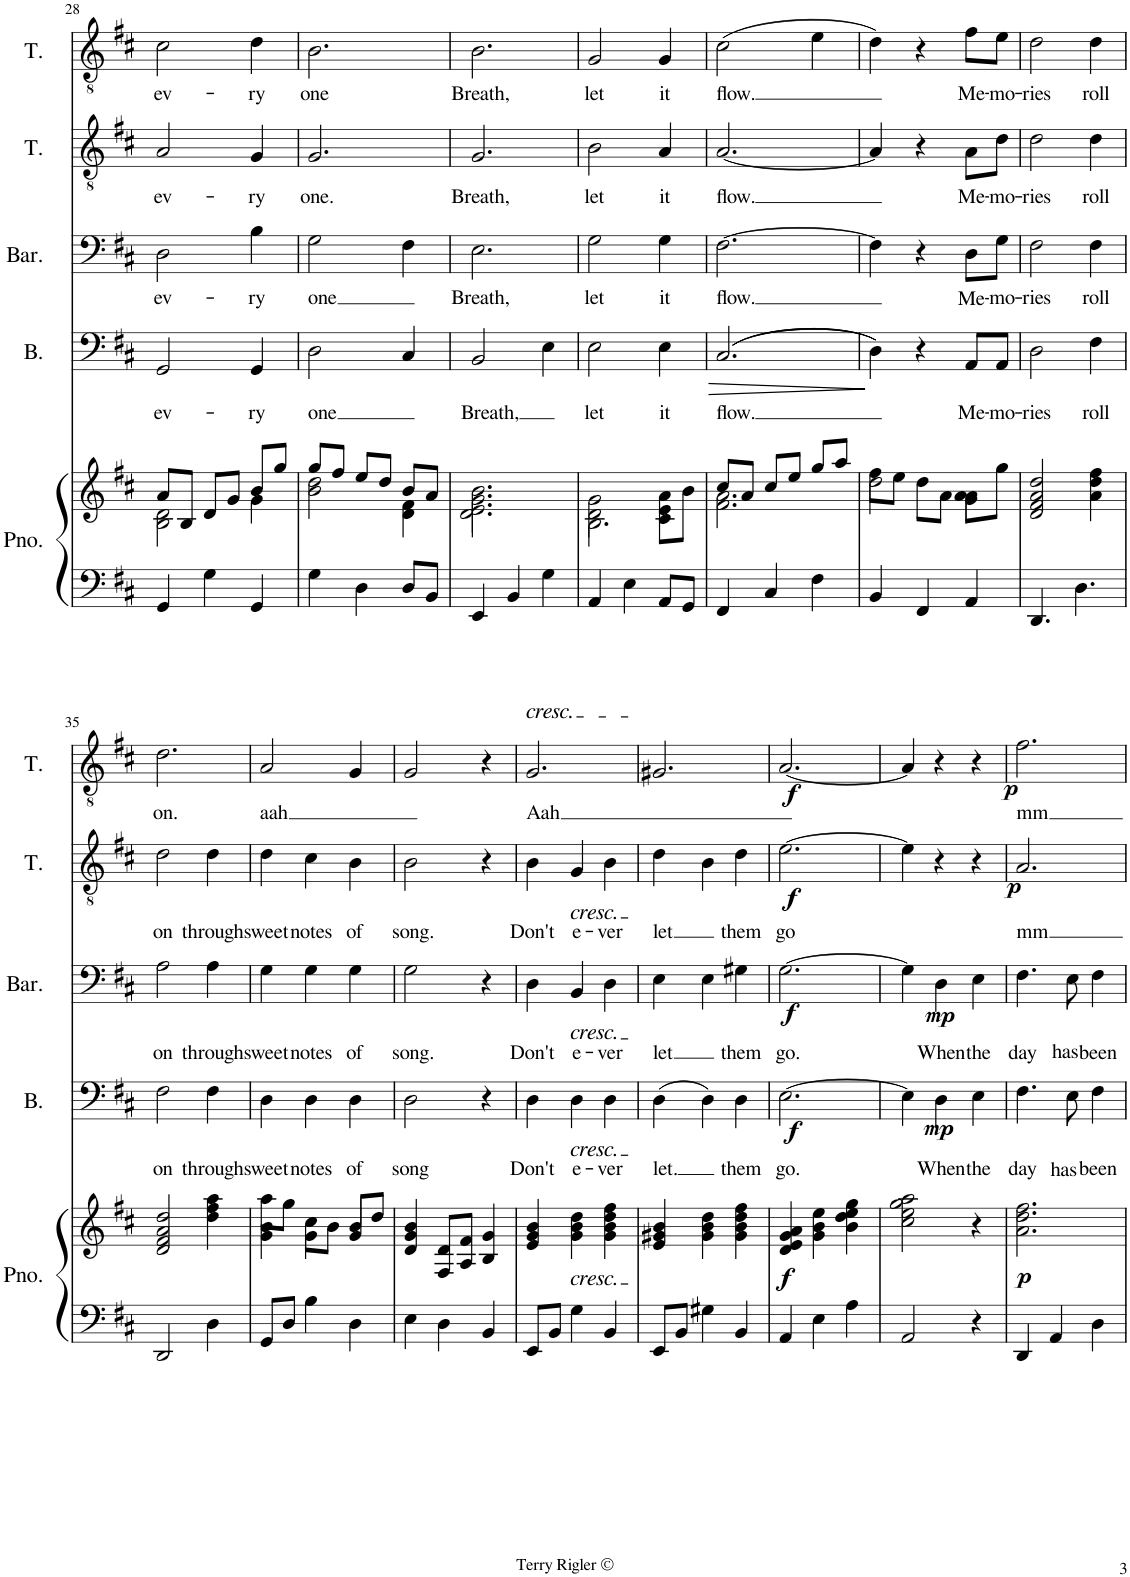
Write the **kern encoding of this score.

**kern	**kern	**dynam	**kern	**text	**dynam	**kern	**text	**dynam	**kern	**text	**dynam	**kern	**text	**dynam
*part5	*part5	*part5	*part4	*part4	*part4	*part3	*part3	*part3	*part2	*part2	*part2	*part1	*part1	*part1
*staff6	*staff5	*staff5/6	*staff4	*staff4	*staff4	*staff3	*staff3	*staff3	*staff2	*staff2	*staff2	*staff1	*staff1	*staff1
*I"Piano	*	*	*I"Bass	*	*	*I"Baritone	*	*	*I"Tenor	*	*	*I"Tenor	*	*
*I'Pno.	*	*	*I'B.	*	*	*I'Bar.	*	*	*I'T.	*	*	*I'T.	*	*
!!LO:PB:g=z
*clefF4	*clefG2	*	*clefF4	*	*	*clefF4	*	*	*clefGv2	*	*	*clefGv2	*	*
*k[f#c#]	*k[f#c#]	*	*k[f#c#]	*	*	*k[f#c#]	*	*	*k[f#c#]	*	*	*k[f#c#]	*	*
*M3/4	*M3/4	*	*M3/4	*	*	*M3/4	*	*	*M3/4	*	*	*M3/4	*	*
=28	=28	=28	=28	=28	=28	=28	=28	=28	=28	=28	=28	=28	=28	=28
*	*^	*	*	*	*	*	*	*	*	*	*	*	*	*
!	!	!	!	!	!LO:LY:b	!	!	!LO:LY:b	!	!	!LO:LY:b	!	!	!LO:LY:b	!
4GG/	2B\ 2d\	8a/L	.	2GG/	ev-	.	2D\	ev-	.	2A/	ev-	.	2c#\	ev-	.
.	.	8B/J	.	.	.	.	.	.	.	.	.	.	.	.	.
4G\	.	8d/L	.	.	.	.	.	.	.	.	.	.	.	.	.
.	.	8g/J	.	.	.	.	.	.	.	.	.	.	.	.	.
!	!	!	!	!	!LO:LY:b	!	!	!LO:LY:b	!	!	!LO:LY:b	!	!	!LO:LY:b	!
4GG/	4g\	8b/L	.	4GG/	-ry	.	4B\	-ry	.	4G/	-ry	.	4d\	-ry	.
.	.	8gg/J	.	.	.	.	.	.	.	.	.	.	.	.	.
=29	=29	=29	=29	=29	=29	=29	=29	=29	=29	=29	=29	=29	=29	=29	=29
!	!	!	!	!	!LO:LY:b	!	!	!LO:LY:b	!	!	!LO:LY:b	!	!	!LO:LY:b	!
4G\	2b\ 2dd\	8gg/L	.	2D\	one	.	2G\	one	.	2.G/	one.	.	2.B\	one	.
.	.	8ff#/J	.	.	.	.	.	.	.	.	.	.	.	.	.
4D\	.	8ee/L	.	.	.	.	.	.	.	.	.	.	.	.	.
.	.	8dd/J	.	.	.	.	.	.	.	.	.	.	.	.	.
8D/L	4d\ 4f#\	8b/L	.	4C#/	.	.	4F#\	.	.	.	.	.	.	.	.
8BB/J	.	8a/J	.	.	.	.	.	.	.	.	.	.	.	.	.
=30	=30	=30	=30	=30	=30	=30	=30	=30	=30	=30	=30	=30	=30	=30	=30
!	!	!	!	!	!LO:LY:b	!	!	!LO:LY:b	!	!	!LO:LY:b	!	!	!LO:LY:b	!
4EE/	2.d\ 2.b\	2.e\ 2.g\	.	2BB/	Breath,	.	2.E\	Breath,	.	2.G/	Breath,	.	2.B\	Breath,	.
4BB/	.	.	.	.	.	.	.	.	.	.	.	.	.	.	.
4G\	.	.	.	4E\	.	.	.	.	.	.	.	.	.	.	.
=31	=31	=31	=31	=31	=31	=31	=31	=31	=31	=31	=31	=31	=31	=31	=31
!	!	!	!	!	!LO:LY:b	!	!	!LO:LY:b	!	!	!LO:LY:b	!	!	!LO:LY:b	!
4AA/	2.B\	2d\ 2g\	.	2E\	let	.	2G\	let	.	2B\	let	.	2G/	let	.
4E\	.	.	.	.	.	.	.	.	.	.	.	.	.	.	.
!	!	!	!	!	!LO:LY:b	!	!	!LO:LY:b	!	!	!LO:LY:b	!	!	!LO:LY:b	!
8AA/L	.	8c#\ 8e\ 8a\L	.	4E\	it	.	4G\	it	.	4A/	it	.	4G/	it	.
8GG/J	.	8b\J	.	.	.	.	.	.	.	.	.	.	.	.	.
=32	=32	=32	=32	=32	=32	=32	=32	=32	=32	=32	=32	=32	=32	=32	=32
!	!	!	!	!	!LO:LY:b	!LO:HP:b	!	!LO:LY:b	!	!	!LO:LY:b	!	!	!LO:LY:b	!
4FF#/	8cc#/L	2.f#\ 2.a\	.	((2.C#/	flow.	>	[2.F#\	flow.	.	[2.A/	flow.	.	(2c#\	flow.	.
.	8a/J	.	.	.	.	.	.	.	.	.	.	.	.	.	.
4C#/	8cc#/L	.	.	.	.	.	.	.	.	.	.	.	.	.	.
.	8ee/J	.	.	.	.	.	.	.	.	.	.	.	.	.	.
4F#\	8gg/L	.	.	.	.	.	.	.	.	.	.	.	4e\	.	.
.	8aa/J	.	.	.	.	.	.	.	.	.	.	.	.	.	.
*	*v	*v	*	*	*	*	*	*	*	*	*	*	*	*	*
.	.	.	.	.	]	.	.	.	.	.	.	.	.	.
=33	=33	=33	=33	=33	=33	=33	=33	=33	=33	=33	=33	=33	=33	=33
*	*^	*	*	*	*	*	*	*	*	*	*	*	*	*
4BB/	2dd\	8ff#\L	.	4D\))	.	.	4F#\]	.	.	4A/]	.	.	4d\)	.	.
.	.	8ee\J	.	.	.	.	.	.	.	.	.	.	.	.	.
4FF#/	.	8dd\L	.	4r	.	.	4r	.	.	4r	.	.	4r	.	.
.	.	8a\J	.	.	.	.	.	.	.	.	.	.	.	.	.
!	!	!	!	!	!LO:LY:b	!	!	!LO:LY:b	!	!	!LO:LY:b	!	!	!LO:LY:b	!
4AA/	4g\ 4a\	8a\L	.	8AA/L	Me-	.	8D\L	Me-	.	8A\L	Me-	.	8f#\L	Me-	.
!	!	!	!	!	!LO:LY:b	!	!	!LO:LY:b	!	!	!LO:LY:b	!	!	!LO:LY:b	!
.	.	8gg\J	.	8AA/J	-mo-	.	8G\J	-mo-	.	8d\J	-mo-	.	8e\J	-mo-	.
=34	=34	=34	=34	=34	=34	=34	=34	=34	=34	=34	=34	=34	=34	=34	=34
!	!	!	!	!	!LO:LY:b	!	!	!LO:LY:b	!	!	!LO:LY:b	!	!	!LO:LY:b	!
*	*v	*v	*	*	*	*	*	*	*	*	*	*	*	*	*
4.DD/	2d/ 2f#/ 2a/ 2dd/	.	2D\	-ries	.	2F#\	-ries	.	2d\	-ries	.	2d\	-ries	.
4.D\	.	.	.	.	.	.	.	.	.	.	.	.	.	.
!	!	!	!	!LO:LY:b	!	!	!LO:LY:b	!	!	!LO:LY:b	!	!	!LO:LY:b	!
.	4a\ 4dd\ 4ff#\	.	4F#\	roll	.	4F#\	roll	.	4d\	roll	.	4d\	roll	.
!!LO:LB:g=z
=35	=35	=35	=35	=35	=35	=35	=35	=35	=35	=35	=35	=35	=35	=35
!	!	!	!	!LO:LY:b	!	!	!LO:LY:b	!	!	!LO:LY:b	!	!	!LO:LY:b	!
2DD/	2d/ 2f#/ 2a/ 2dd/	.	2F#\	on	.	2A\	on	.	2d\	on	.	2.d\	on.	.
!	!	!	!	!LO:LY:b	!	!	!LO:LY:b	!	!	!LO:LY:b	!	!	!	!
4D\	4dd\ 4ff#\ 4aa\	.	4F#\	through	.	4A\	through	.	4d\	through	.	.	.	.
=36	=36	=36	=36	=36	=36	=36	=36	=36	=36	=36	=36	=36	=36	=36
*	*^	*	*	*	*	*	*	*	*	*	*	*	*	*
!	!	!	!	!	!LO:LY:b	!	!	!LO:LY:b	!	!	!LO:LY:b	!	!	!LO:LY:b	!
8GG/L	4g\ 4b\	8aa\L	.	4D\	sweet	.	4G\	sweet	.	4d\	sweet	.	2A/	aah	.
8D/J	.	8gg\J	.	.	.	.	.	.	.	.	.	.	.	.	.
!	!	!	!	!	!LO:LY:b	!	!	!LO:LY:b	!	!	!LO:LY:b	!	!	!	!
4B\	4g\	8cc#\L	.	4D\	notes	.	4G\	notes	.	4c#\	notes	.	.	.	.
.	.	8b\J	.	.	.	.	.	.	.	.	.	.	.	.	.
!	!	!	!	!	!LO:LY:b	!	!	!LO:LY:b	!	!	!LO:LY:b	!	!	!	!
4D\	8g/L	4b/	.	4D\	of	.	4G\	of	.	4B\	of	.	4G/	.	.
.	8dd/J	.	.	.	.	.	.	.	.	.	.	.	.	.	.
*	*v	*v	*	*	*	*	*	*	*	*	*	*	*	*	*
=37	=37	=37	=37	=37	=37	=37	=37	=37	=37	=37	=37	=37	=37	=37
!	!	!	!	!LO:LY:b	!	!	!LO:LY:b	!	!	!LO:LY:b	!	!	!	!
4E\	4d/ 4g/ 4b/	.	2D\	song	.	2G\	song.	.	2B\	song.	.	2G/	.	.
4D\	8F#/ 8d/L	.	.	.	.	.	.	.	.	.	.	.	.	.
.	8A/ 8f#/J	.	.	.	.	.	.	.	.	.	.	.	.	.
4BB/	4B/ 4g/	.	4r	.	.	4r	.	.	4r	.	.	4r	.	.
=38	=38	=38	=38	=38	=38	=38	=38	=38	=38	=38	=38	=38	=38	=38
!	!	!	!	!	!	!	!	!	!	!	!	!LO:TX:a:i:t=cresc.	!	!
!	!	!	!	!LO:LY:b	!	!	!LO:LY:b	!	!	!LO:LY:b	!	!	!LO:LY:b	!
8EE/L	4e/ 4g/ 4b/	.	4D\	Don't	.	4D\	Don't	.	4B\	Don't	.	2.G/	Aah	.
8BB/J	.	.	.	.	.	.	.	.	.	.	.	.	.	.
!	!	!	!	!	!	!	!	!	!LO:TX:b:i:t=cresc.	!	!	!	!	!
!	!	!	!	!	!	!LO:TX:b:i:t=cresc.	!	!	!	!	!	!	!	!
!	!	!	!LO:TX:b:i:t=cresc.	!	!	!	!	!	!	!	!	!	!	!
!	!LO:TX:b:i:t=cresc.	!	!	!	!	!	!	!	!	!	!	!	!	!
!	!	!	!	!LO:LY:b	!	!	!LO:LY:b	!	!	!LO:LY:b	!	!	!	!
4G\	4g\ 4b\ 4dd\	.	4D\	e-	.	4BB/	e-	.	4G/	e-	.	.	.	.
!	!	!	!	!LO:LY:b	!	!	!LO:LY:b	!	!	!LO:LY:b	!	!	!	!
4BB/	4g\ 4b\ 4dd\ 4ff#\	.	4D\	-ver	.	4D\	-ver	.	4B\	-ver	.	.	.	.
=39	=39	=39	=39	=39	=39	=39	=39	=39	=39	=39	=39	=39	=39	=39
!	!	!	!	!LO:LY:b	!	!	!LO:LY:b	!	!	!LO:LY:b	!	!	!	!
8EE/L	4e/ 4g#X/ 4b/	.	(4D\	let.	.	4E\	let	.	4d\	let	.	2.G#X/	.	.
8BB/J	.	.	.	.	.	.	.	.	.	.	.	.	.	.
4G#X\	4g#\ 4b\ 4dd\	.	4D\)	.	.	4E\	.	.	4B\	.	.	.	.	.
!	!	!	!	!LO:LY:b	!	!	!LO:LY:b	!	!	!LO:LY:b	!	!	!	!
4BB/	4g#\ 4b\ 4dd\ 4ff#\	.	4D\	them	.	4G#X\	them	.	4d\	them	.	.	.	.
=40	=40	=40	=40	=40	=40	=40	=40	=40	=40	=40	=40	=40	=40	=40
!	!	!LO:DY:b	!	!LO:LY:b	!LO:DY:b	!	!LO:LY:b	!LO:DY:b	!	!LO:LY:b	!LO:DY:b	!	!	!LO:DY:b
4AA/	4d/ 4e/ 4g/ 4a/	f	[2.E\	go.	f	[2.G\	go.	f	[2.e\	go	f	[2.A/	.	f
4E\	4g\ 4b\ 4ee\	.	.	.	.	.	.	.	.	.	.	.	.	.
4A\	4b\ 4dd\ 4ee\ 4gg\	.	.	.	.	.	.	.	.	.	.	.	.	.
=41	=41	=41	=41	=41	=41	=41	=41	=41	=41	=41	=41	=41	=41	=41
2AA/	2cc#\ 2ee\ 2gg\ 2aa\	.	4E\]	.	.	4G\]	.	.	4e\]	.	.	4A/]	.	.
!	!	!	!	!LO:LY:b	!LO:DY:b	!	!LO:LY:b	!LO:DY:b	!	!	!	!	!	!
.	.	.	4D\	When	mp	4D\	When	mp	4r	.	.	4r	.	.
!	!	!	!	!LO:LY:b	!	!	!LO:LY:b	!	!	!	!	!	!	!
4r	4r	.	4E\	the	.	4E\	the	.	4r	.	.	4r	.	.
=42	=42	=42	=42	=42	=42	=42	=42	=42	=42	=42	=42	=42	=42	=42
!	!	!LO:DY:b	!	!LO:LY:b	!	!	!LO:LY:b	!	!	!LO:LY:b	!LO:DY:b	!	!LO:LY:b	!LO:DY:b
4DD/	2.a\ 2.dd\ 2.ff#\	p	4.F#\	day	.	4.F#\	day	.	2.A/	mm	p	2.f#\	mm	p
4AA/	.	.	.	.	.	.	.	.	.	.	.	.	.	.
!	!	!	!	!LO:LY:b	!	!	!LO:LY:b	!	!	!	!	!	!	!
.	.	.	8E\	has	.	8E\	has	.	.	.	.	.	.	.
!	!	!	!	!LO:LY:b	!	!	!LO:LY:b	!	!	!	!	!	!	!
4D\	.	.	4F#\	been	.	4F#\	been	.	.	.	.	.	.	.
=	=	=	=	=	=	=	=	=	=	=	=	=	=	=
*-	*-	*-	*-	*-	*-	*-	*-	*-	*-	*-	*-	*-	*-	*-
